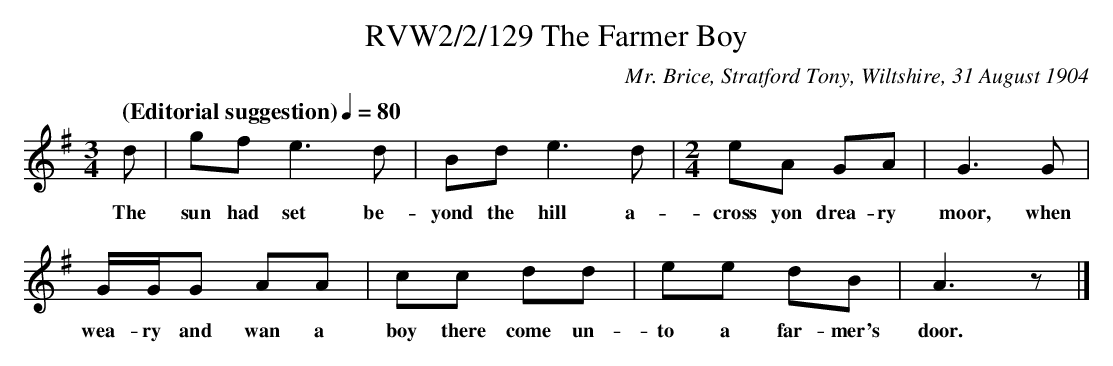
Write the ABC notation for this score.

X:1
T:RVW2/2/129 The Farmer Boy
C:Mr. Brice, Stratford Tony, Wiltshire, 31 August 1904
L:1/8
Q: "(Editorial suggestion)" 1/4=80
M:3/4
K:G
d | gf e3 d | Bd e3 d |[M:2/4] eA GA | G3 G |
w: The sun had set be-yond the hill a-cross yon drea-ry moor, when
G/2G/2G AA | cc dd | ee dB | A3 z |]
w: wea-ry and wan a boy there come un-to a far-mer's door.
